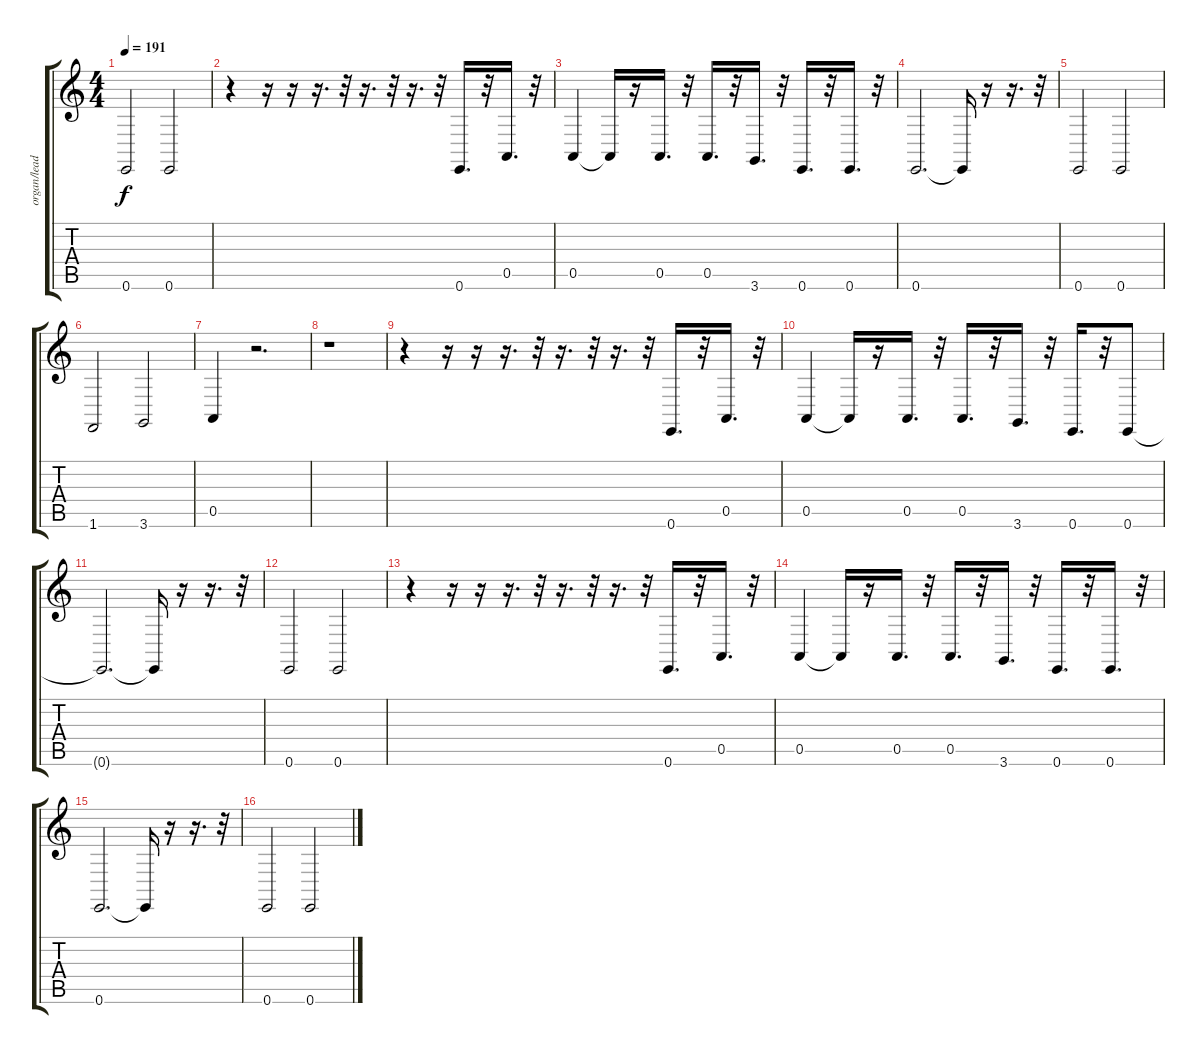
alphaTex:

\track ("organ/lead guitar   " "organ/lead") {instrument percussiveorgan}
\staff {score tabs}
\tuning (E4 B3 G3 D3 A2 E2) {hide}
\ts (4 4)
\tempo 191
\clef g2
\ks c
0.6.2{dy f} 0.6.2 |
r.4 r.16 r.16 r.16{d} r.32 r.16{d} r.32 r.16{d} r.32 0.6.16{d} r.32 0.5.16{d} r.32 |
0.5.4 0.5{t}.16 r.16 0.5.16{d} r.32 0.5.16{d} r.32 3.6.16{d} r.32 0.6.16{d} r.32 0.6.16{d} r.32 |
0.6.2{d} 0.6{t}.16 r.16 r.16{d} r.32 |
0.6.2 0.6.2 |
1.6.2 3.6.2 |
0.5.4 r.2{d} |
r.1 |
r.4 r.16 r.16 r.16{d} r.32 r.16{d} r.32 r.16{d} r.32 0.6.16{d} r.32 0.5.16{d} r.32 |
0.5.4 0.5{t}.16 r.16 0.5.16{d} r.32 0.5.16{d} r.32 3.6.16{d} r.32 0.6.16{d} r.32 0.6.8 |
0.6{t}.2{d} 0.6{t}.16 r.16 r.16{d} r.32 |
0.6.2 0.6.2 |
r.4 r.16 r.16 r.16{d} r.32 r.16{d} r.32 r.16{d} r.32 0.6.16{d} r.32 0.5.16{d} r.32 |
0.5.4 0.5{t}.16 r.16 0.5.16{d} r.32 0.5.16{d} r.32 3.6.16{d} r.32 0.6.16{d} r.32 0.6.16{d} r.32 |
0.6.2{d} 0.6{t}.16 r.16 r.16{d} r.32 |
0.6.2 0.6.2
